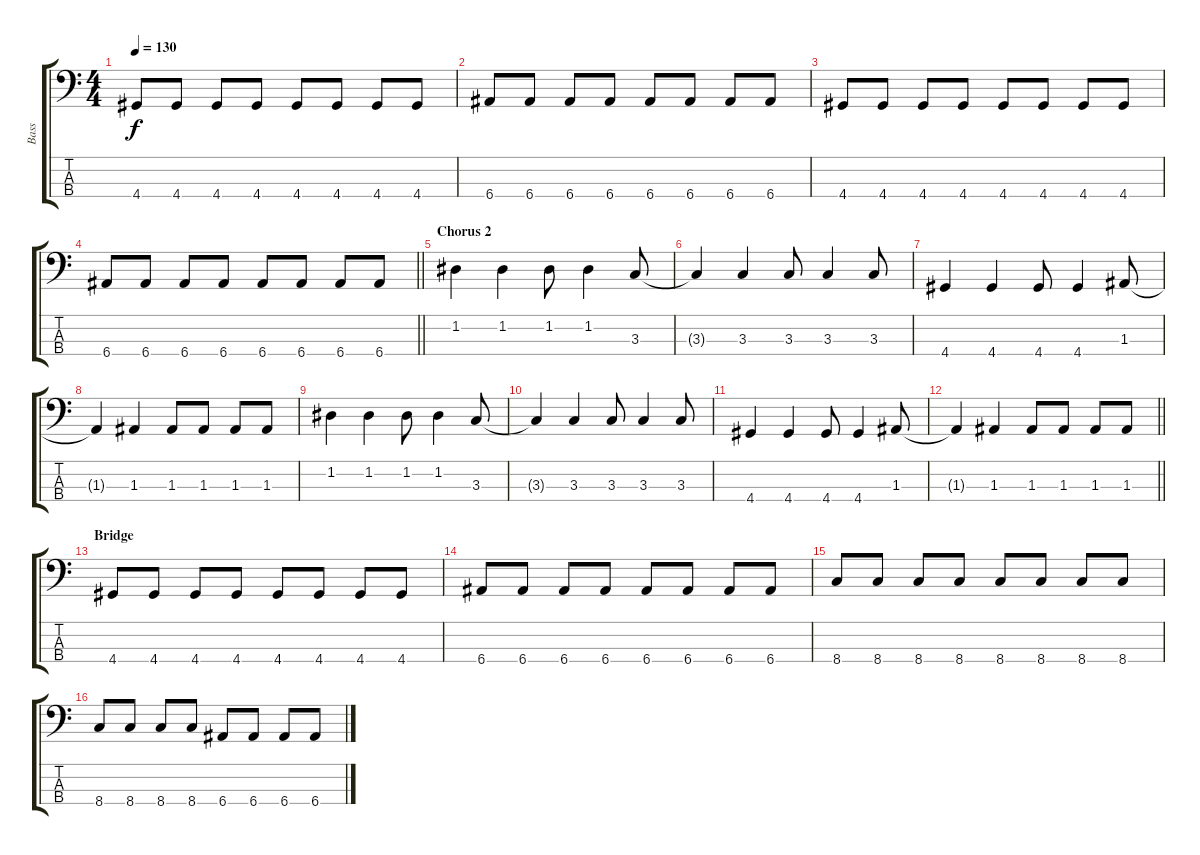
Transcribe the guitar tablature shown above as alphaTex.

\track ("Bass" "Bass") {instrument electricbasspick}
\staff {score tabs}
\tuning (G2 D2 A1 E1) {hide}
\ts (4 4)
\tempo 130
\clef f4
\ks c
4.4.8{dy f} 4.4.8 4.4.8 4.4.8 4.4.8 4.4.8 4.4.8 4.4.8 |
6.4.8 6.4.8 6.4.8 6.4.8 6.4.8 6.4.8 6.4.8 6.4.8 |
4.4.8 4.4.8 4.4.8 4.4.8 4.4.8 4.4.8 4.4.8 4.4.8 |
\barLineRight lightlight
6.4.8 6.4.8 6.4.8 6.4.8 6.4.8 6.4.8 6.4.8 6.4.8 |
\section ("" "Chorus 2")
1.2.4 1.2.4 1.2.8 1.2.4 3.3.8 |
3.3{t}.4 3.3.4 3.3.8 3.3.4 3.3.8 |
4.4.4 4.4.4 4.4.8 4.4.4 1.3.8 |
1.3{t}.4 1.3.4 1.3.8 1.3.8 1.3.8 1.3.8 |
1.2.4 1.2.4 1.2.8 1.2.4 3.3.8 |
3.3{t}.4 3.3.4 3.3.8 3.3.4 3.3.8 |
4.4.4 4.4.4 4.4.8 4.4.4 1.3.8 |
\barLineRight lightlight
1.3{t}.4 1.3.4 1.3.8 1.3.8 1.3.8 1.3.8 |
\section ("" "Bridge")
4.4.8 4.4.8 4.4.8 4.4.8 4.4.8 4.4.8 4.4.8 4.4.8 |
6.4.8 6.4.8 6.4.8 6.4.8 6.4.8 6.4.8 6.4.8 6.4.8 |
8.4.8 8.4.8 8.4.8 8.4.8 8.4.8 8.4.8 8.4.8 8.4.8 |
8.4.8 8.4.8 8.4.8 8.4.8 6.4.8 6.4.8 6.4.8 6.4.8
